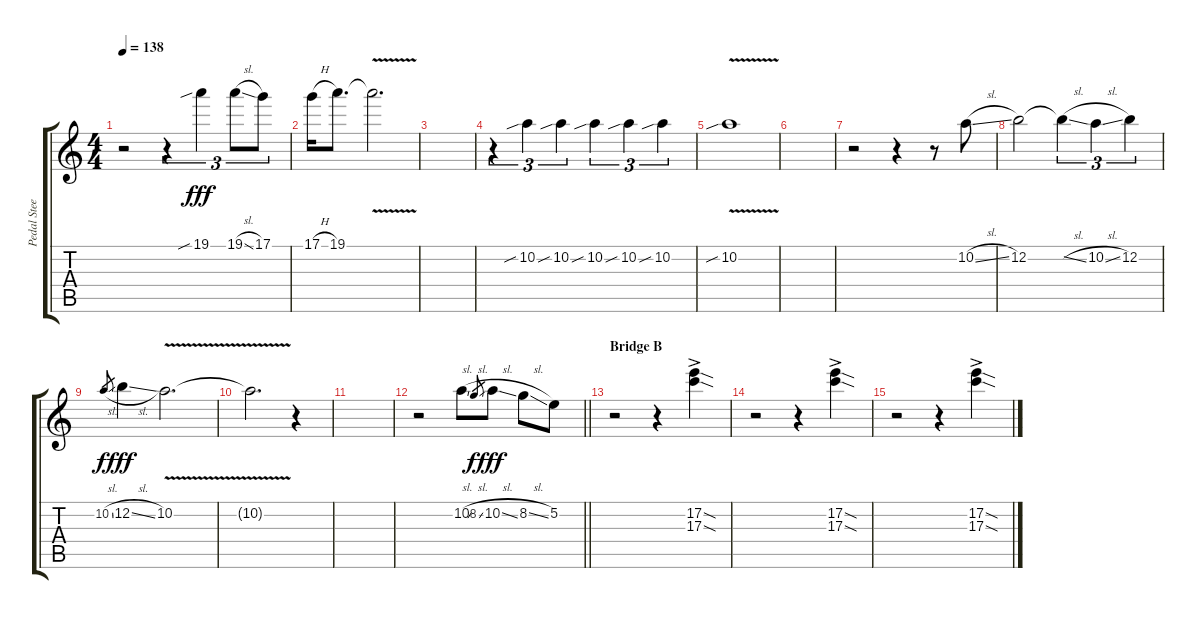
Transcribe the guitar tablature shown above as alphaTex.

\track ("Pedal Steel Arranged for Guitar" "Pedal Stee") {instrument electricguitarclean}
\staff {score tabs}
\tuning (D4 B3 G3 D3 A2 E2) {hide}
\ts (4 4)
\tempo 138
\clef g2
\ks c
r.2{dy fff} r.4{tu (3 2)} 19.1{sib}.4{tu (3 2)} 19.1{sl}.8{tu (3 2)} 17.1.8{tu (3 2)} |
17.1{h}.16 19.1.8{d} 19.1{v t}.2{d} |
|
r.4{tu (3 2)} 10.2{sib}.4{tu (3 2)} 10.2{sib}.4{tu (3 2)} 10.2{sib}.4{tu (3 2)} 10.2{sib}.4{tu (3 2)} 10.2{sib}.4{tu (3 2)} |
10.2{v sib}.1 |
|
r.2 r.4 r.8 10.2{sl}.8 |
12.2.2 12.2{sl t}.4{tu (3 2)} 10.2{sl}.4{tu (3 2)} 12.2.4{tu (3 2)} |
10.2{sl}.8{gr dy f} 12.2{sl}.4{dy fff} 10.2{v}.2{d} |
10.2{t}.2{d} r.4 |
|
\barLineRight lightlight
r.2 10.2{sl}.8 8.2{sl}.8{gr dy f} 10.2{sl}.8{dy fff} 8.2{sl}.8 5.2.8 |
\section ("" "Bridge B")
r.2 r.4 (17.2{sod ac} 17.3{sod ac}).4 |
r.2 r.4 (17.2{sod ac} 17.3{sod ac}).4 |
r.2 r.4 (17.2{sod ac} 17.3{sod ac}).4
